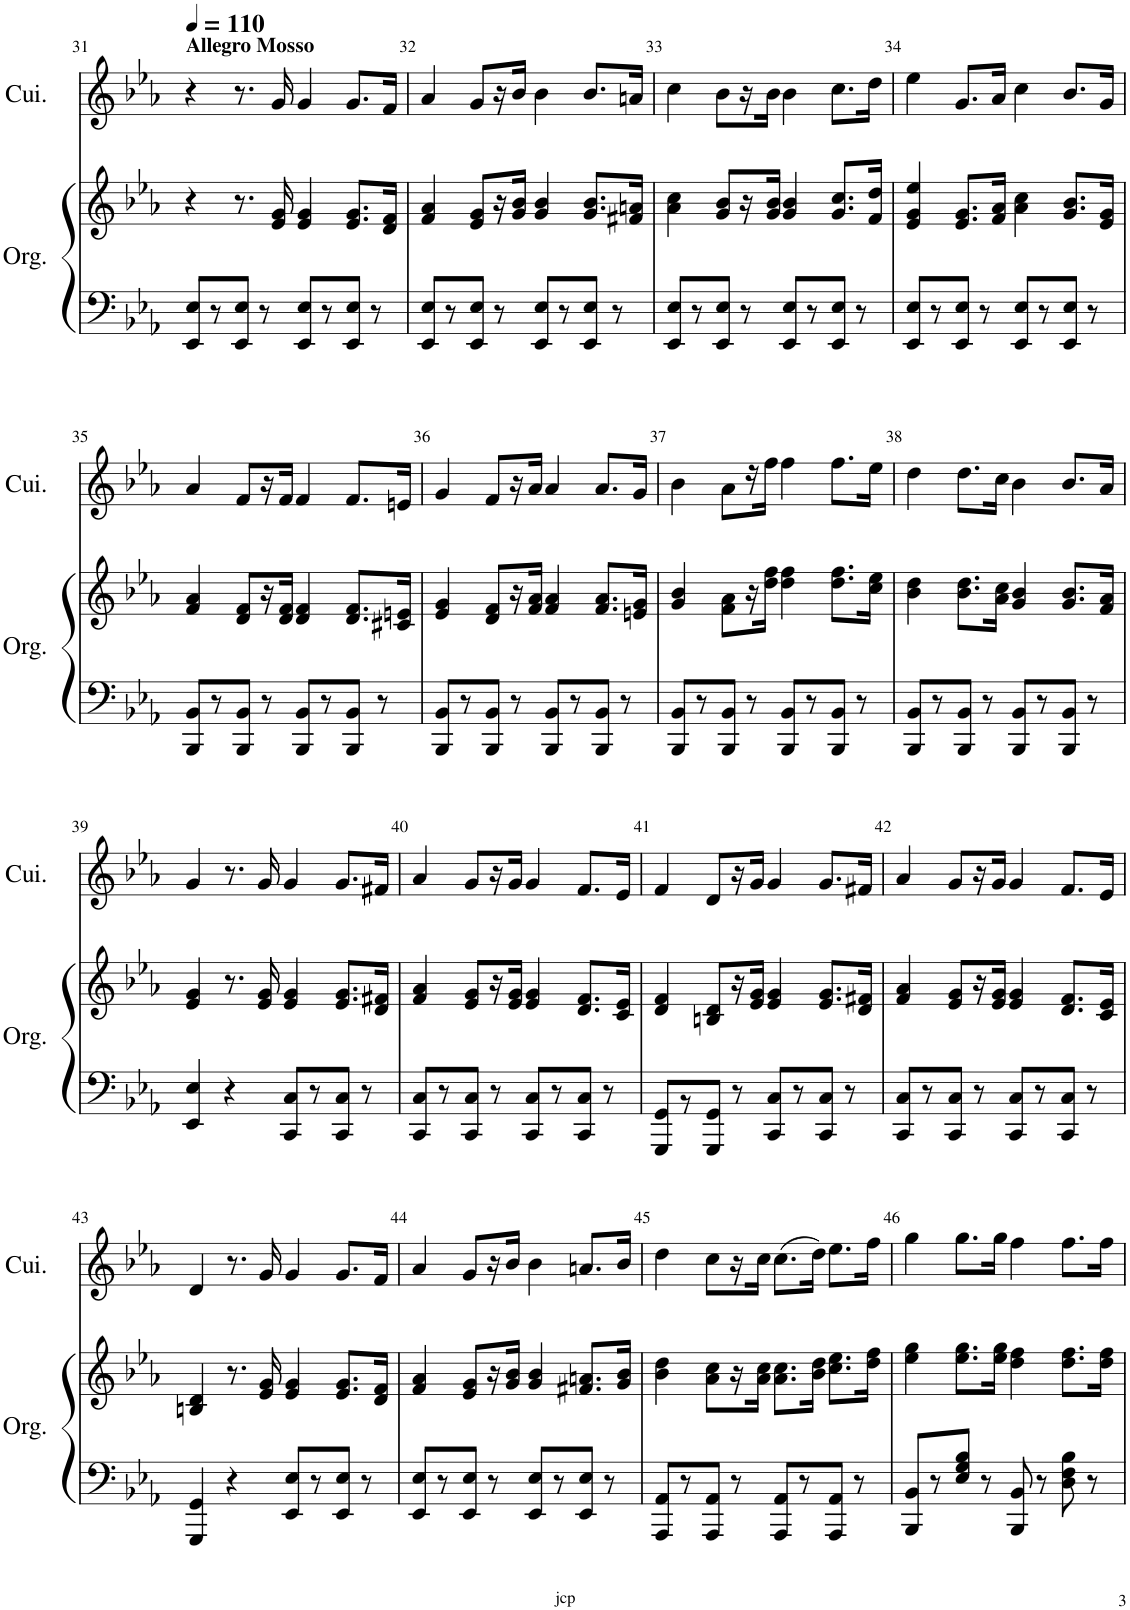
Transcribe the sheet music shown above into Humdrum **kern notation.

**kern	**kern	**kern
*part2	*part2	*part1
*staff3	*staff2	*staff1
*I"Orgue	*	*I"Cuivres
*I'Org.	*	*I'Cui.
!!LO:PB:g=z
*clefF4	*clefG2	*clefG2
*k[b-e-a-]	*k[b-e-a-]	*k[b-e-a-]
*M4/4	*M4/4	*M4/4
*met(c)	*met(c)	*met(c)
*MM110	*MM110	*MM110
=31	=31	=31
!	!	!LO:TX:a:B:t=Allegro Mosso
8EE-/ 8E-/L	4r	4r
8r	.	.
8EE-/ 8E-/J	8.r	8.r
8r	.	.
.	16e-/ 16g/	16g/
8EE-/ 8E-/L	4e-/ 4g/	4g/
8r	.	.
8EE-/ 8E-/J	8.e-/ 8.g/L	8.g/L
8r	.	.
.	16d/ 16f/Jk	16f/Jk
=32	=32	=32
8EE-/ 8E-/L	4f/ 4a-/	4a-/
8r	.	.
8EE-/ 8E-/J	8e-/ 8g/L	8g/L
8r	16r	16r
.	16g/ 16b-/JJ	16b-/JJ
8EE-/ 8E-/L	4g/ 4b-/	4b-\
8r	.	.
8EE-/ 8E-/J	8.g/ 8.b-/L	8.b-/L
8r	.	.
.	16f#X/ 16an/Jk	16an/Jk
=33	=33	=33
8EE-/ 8E-/L	4a-\ 4cc\	4cc\
8r	.	.
8EE-/ 8E-/J	8g/ 8b-/L	8b-\L
8r	16r	16r
.	16g/ 16b-/JJ	16b-\JJ
8EE-/ 8E-/L	4g/ 4b-/	4b-\
8r	.	.
8EE-/ 8E-/J	8.g/ 8.cc/L	8.cc\L
8r	.	.
.	16f/ 16dd/Jk	16dd\Jk
=34	=34	=34
8EE-/ 8E-/L	4e-/ 4g/ 4ee-/	4ee-\
8r	.	.
8EE-/ 8E-/J	8.e-/ 8.g/L	8.g/L
8r	.	.
.	16f/ 16a-/Jk	16a-/Jk
8EE-/ 8E-/L	4a-\ 4cc\	4cc\
8r	.	.
8EE-/ 8E-/J	8.g/ 8.b-/L	8.b-/L
8r	.	.
.	16e-/ 16g/Jk	16g/Jk
!!LO:LB:g=z
=35	=35	=35
8BBB-/ 8BB-/L	4f/ 4a-/	4a-/
8r	.	.
8BBB-/ 8BB-/J	8d/ 8f/L	8f/L
8r	16r	16r
.	16d/ 16f/JJ	16f/JJ
8BBB-/ 8BB-/L	4d/ 4f/	4f/
8r	.	.
8BBB-/ 8BB-/J	8.d/ 8.f/L	8.f/L
8r	.	.
.	16c#X/ 16en/Jk	16en/Jk
=36	=36	=36
8BBB-/ 8BB-/L	4e-/ 4g/	4g/
8r	.	.
8BBB-/ 8BB-/J	8d/ 8f/L	8f/L
8r	16r	16r
.	16f/ 16a-/JJ	16a-/JJ
8BBB-/ 8BB-/L	4f/ 4a-/	4a-/
8r	.	.
8BBB-/ 8BB-/J	8.f/ 8.a-/L	8.a-/L
8r	.	.
.	16en/ 16g/Jk	16g/Jk
=37	=37	=37
8BBB-/ 8BB-/L	4g/ 4b-/	4b-\
8r	.	.
8BBB-/ 8BB-/J	8f\ 8a-\L	8a-\L
8r	16r	16r
.	16dd\ 16ff\JJ	16ff\JJ
8BBB-/ 8BB-/L	4dd\ 4ff\	4ff\
8r	.	.
8BBB-/ 8BB-/J	8.dd\ 8.ff\L	8.ff\L
8r	.	.
.	16cc\ 16ee-\Jk	16ee-\Jk
=38	=38	=38
8BBB-/ 8BB-/L	4b-\ 4dd\	4dd\
8r	.	.
8BBB-/ 8BB-/J	8.b-\ 8.dd\L	8.dd\L
8r	.	.
.	16a-\ 16cc\Jk	16cc\Jk
8BBB-/ 8BB-/L	4g/ 4b-/	4b-\
8r	.	.
8BBB-/ 8BB-/J	8.g/ 8.b-/L	8.b-/L
8r	.	.
.	16f/ 16a-/Jk	16a-/Jk
!!LO:LB:g=z
=39	=39	=39
4EE-/ 4E-/	4e-/ 4g/	4g/
4r	8.r	8.r
.	16e-/ 16g/	16g/
8CC/ 8C/L	4e-/ 4g/	4g/
8r	.	.
8CC/ 8C/J	8.e-/ 8.g/L	8.g/L
8r	.	.
.	16d/ 16f#X/Jk	16f#X/Jk
=40	=40	=40
8CC/ 8C/L	4f/ 4a-/	4a-/
8r	.	.
8CC/ 8C/J	8e-/ 8g/L	8g/L
8r	16r	16r
.	16e-/ 16g/JJ	16g/JJ
8CC/ 8C/L	4e-/ 4g/	4g/
8r	.	.
8CC/ 8C/J	8.d/ 8.f/L	8.f/L
8r	.	.
.	16c/ 16e-/Jk	16e-/Jk
=41	=41	=41
8GGG/ 8GG/L	4d/ 4f/	4f/
8r	.	.
8GGG/ 8GG/J	8Bn/ 8d/L	8d/L
8r	16r	16r
.	16e-/ 16g/JJ	16g/JJ
8CC/ 8C/L	4e-/ 4g/	4g/
8r	.	.
8CC/ 8C/J	8.e-/ 8.g/L	8.g/L
8r	.	.
.	16d/ 16f#X/Jk	16f#X/Jk
=42	=42	=42
8CC/ 8C/L	4f/ 4a-/	4a-/
8r	.	.
8CC/ 8C/J	8e-/ 8g/L	8g/L
8r	16r	16r
.	16e-/ 16g/JJ	16g/JJ
8CC/ 8C/L	4e-/ 4g/	4g/
8r	.	.
8CC/ 8C/J	8.d/ 8.f/L	8.f/L
8r	.	.
.	16c/ 16e-/Jk	16e-/Jk
!!LO:LB:g=z
=43	=43	=43
4GGG/ 4GG/	4Bn/ 4d/	4d/
4r	8.r	8.r
.	16e-/ 16g/	16g/
8EE-/ 8E-/L	4e-/ 4g/	4g/
8r	.	.
8EE-/ 8E-/J	8.e-/ 8.g/L	8.g/L
8r	.	.
.	16d/ 16f/Jk	16f/Jk
=44	=44	=44
8EE-/ 8E-/L	4f/ 4a-/	4a-/
8r	.	.
8EE-/ 8E-/J	8e-/ 8g/L	8g/L
8r	16r	16r
.	16g/ 16b-/JJ	16b-/JJ
8EE-/ 8E-/L	4g/ 4b-/	4b-\
8r	.	.
8EE-/ 8E-/J	8.f#X/ 8.an/L	8.an/L
8r	.	.
.	16g/ 16b-/Jk	16b-/Jk
=45	=45	=45
8AAA-/ 8AA-/L	4b-\ 4dd\	4dd\
8r	.	.
8AAA-/ 8AA-/J	8a-\ 8cc\L	8cc\L
8r	16r	16r
.	16a-\ 16cc\JJ	16cc\JJ
8AAA-/ 8AA-/L	8.a-\ 8.cc\L	(8.cc\L
8r	.	.
.	16b-\ 16dd\Jk	16dd\Jk)
8AAA-/ 8AA-/J	8.cc\ 8.ee-\L	8.ee-\L
8r	.	.
.	16dd\ 16ff\Jk	16ff\Jk
=46	=46	=46
8BBB-/ 8BB-/L	4ee-\ 4gg\	4gg\
8r	.	.
8E-/ 8G/ 8B-/J	8.ee-\ 8.gg\L	8.gg\L
8r	.	.
.	16ee-\ 16gg\Jk	16gg\Jk
8BBB-/ 8BB-/	4dd\ 4ff\	4ff\
8r	.	.
8D\ 8F\ 8B-\	8.dd\ 8.ff\L	8.ff\L
8r	.	.
.	16dd\ 16ff\Jk	16ff\Jk
=	=	=
*-	*-	*-
